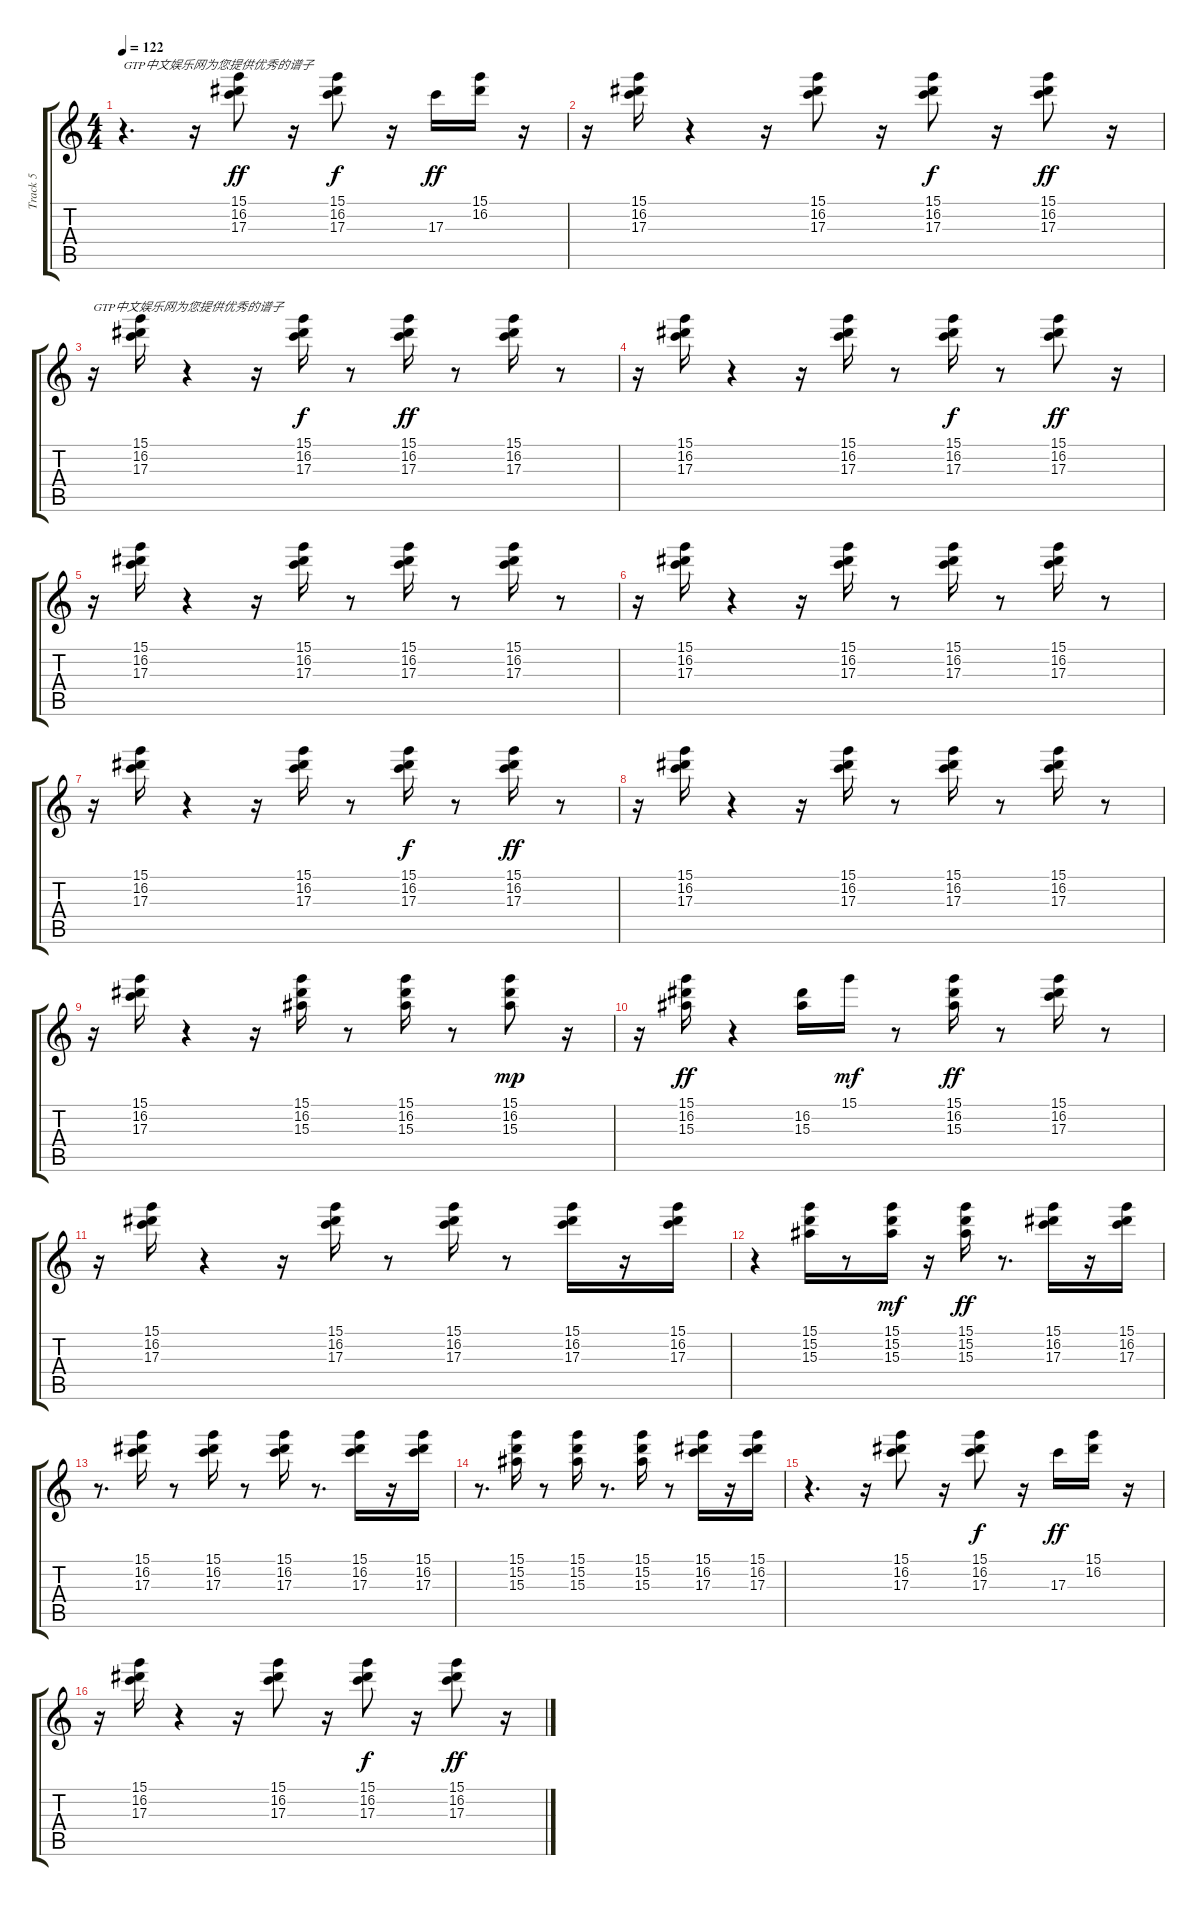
\track ("Track 5" "Track 5") {instrument acousticguitarnylon}
\staff {score tabs}
\tuning (E4 B3 G3 D3 A2 E2) {hide}
\ts (4 4)
\tempo 122
\clef g2
\ks c
r.4{d txt "GTP中文娱乐网为您提供优秀的谱子" dy ff instrument acousticguitarnylon} r.16 (15.1 16.2 17.3).8 r.16 (15.1 16.2 17.3).8{dy f} r.16 17.3.16{dy ff} (15.1 16.2).16 r.16 |
r.16 (15.1 16.2 17.3).16 r.4 r.16 (15.1 16.2 17.3).8 r.16 (15.1 16.2 17.3).8{dy f} r.16 (15.1 16.2 17.3).8{dy ff} r.16 |
r.16{txt "GTP中文娱乐网为您提供优秀的谱子"} (15.1 16.2 17.3).16 r.4 r.16 (15.1 16.2 17.3).16{dy f} r.8 (15.1 16.2 17.3).16{dy ff} r.8 (15.1 16.2 17.3).16 r.8 |
r.16 (15.1 16.2 17.3).16 r.4 r.16 (15.1 16.2 17.3).16 r.8 (15.1 16.2 17.3).16{dy f} r.8 (15.1 16.2 17.3).8{dy ff} r.16 |
r.16 (15.1 16.2 17.3).16 r.4 r.16 (15.1 16.2 17.3).16 r.8 (15.1 16.2 17.3).16 r.8 (15.1 16.2 17.3).16 r.8 |
r.16 (15.1 16.2 17.3).16 r.4 r.16 (15.1 16.2 17.3).16 r.8 (15.1 16.2 17.3).16 r.8 (15.1 16.2 17.3).16 r.8 |
r.16 (15.1 16.2 17.3).16 r.4 r.16 (15.1 16.2 17.3).16 r.8 (15.1 16.2 17.3).16{dy f} r.8 (15.1 16.2 17.3).16{dy ff} r.8 |
r.16 (15.1 16.2 17.3).16 r.4 r.16 (15.1 16.2 17.3).16 r.8 (15.1 16.2 17.3).16 r.8 (15.1 16.2 17.3).16 r.8 |
r.16 (15.1 16.2 17.3).16 r.4 r.16 (15.1 16.2 15.3).16 r.8 (15.1 16.2 15.3).16 r.8 (15.1 16.2 15.3).8{dy mp} r.16 |
r.16 (15.1 16.2 15.3).16{dy ff} r.4 (16.2 15.3).16 15.1.16{dy mf} r.8 (15.1 16.2 15.3).16{dy ff} r.8 (15.1 16.2 17.3).16 r.8 |
r.16 (15.1 16.2 17.3).16 r.4 r.16 (15.1 16.2 17.3).16 r.8 (15.1 16.2 17.3).16 r.8 (15.1 16.2 17.3).16 r.16 (15.1 16.2 17.3).16 |
r.4 (15.1 15.2 15.3).16 r.8 (15.1 15.2 15.3).16{dy mf} r.16 (15.1 15.2 15.3).16{dy ff} r.8{d} (15.1 16.2 17.3).16 r.16 (15.1 16.2 17.3).16 |
r.8{d} (15.1 16.2 17.3).16 r.8 (15.1 16.2 17.3).16 r.8 (15.1 16.2 17.3).16 r.8{d} (15.1 16.2 17.3).16 r.16 (15.1 16.2 17.3).16 |
r.8{d} (15.1 15.2 15.3).16 r.8 (15.1 15.2 15.3).16 r.8{d} (15.1 15.2 15.3).16 r.8 (15.1 16.2 17.3).16 r.16 (15.1 16.2 17.3).16 |
r.4{d} r.16 (15.1 16.2 17.3).8 r.16 (15.1 16.2 17.3).8{dy f} r.16 17.3.16{dy ff} (15.1 16.2).16 r.16 |
r.16 (15.1 16.2 17.3).16 r.4 r.16 (15.1 16.2 17.3).8 r.16 (15.1 16.2 17.3).8{dy f} r.16 (15.1 16.2 17.3).8{dy ff} r.16
